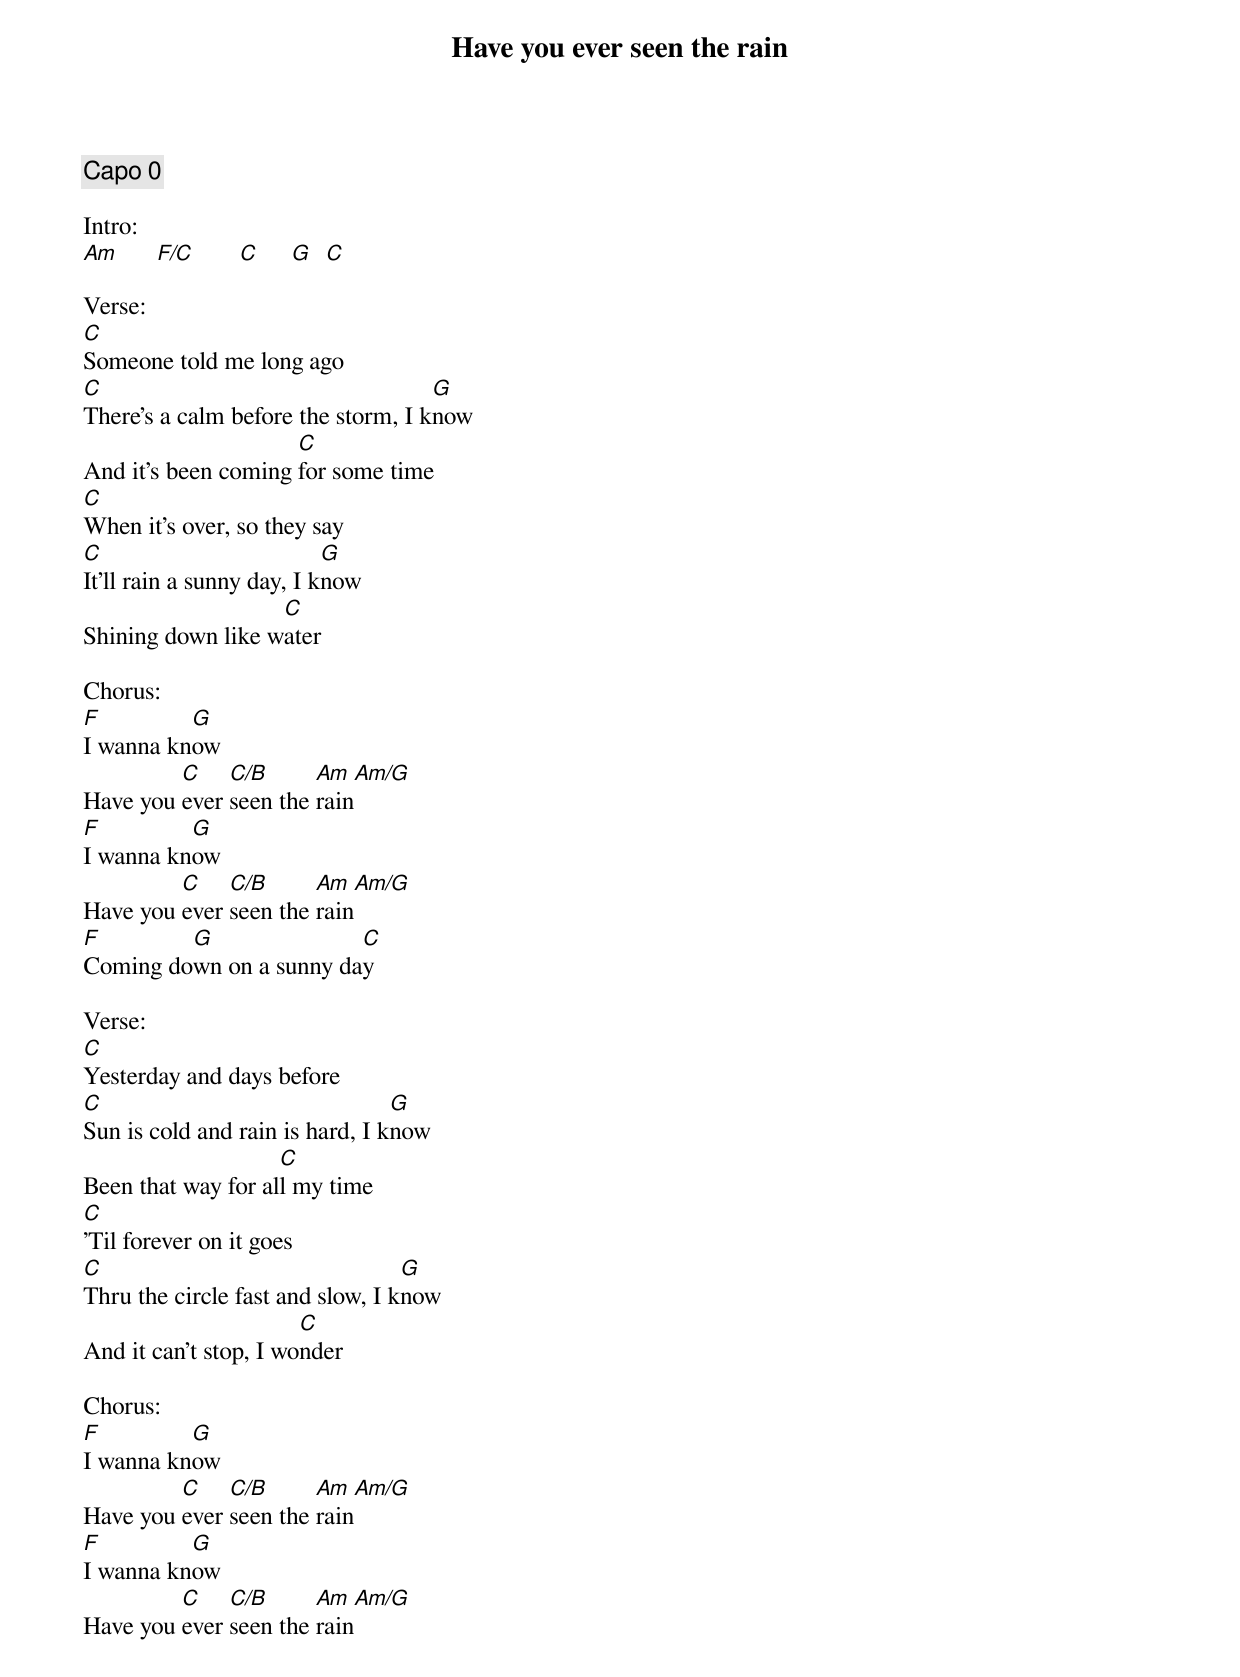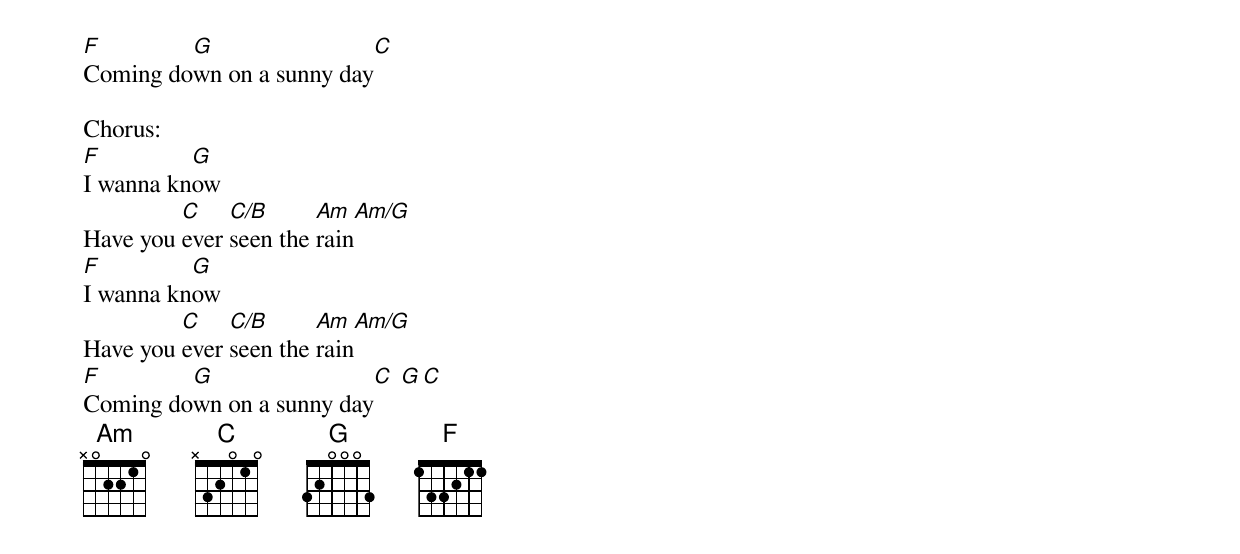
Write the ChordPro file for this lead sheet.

{title:Have you ever seen the rain}
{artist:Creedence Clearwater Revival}
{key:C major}
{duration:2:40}
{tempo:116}
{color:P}

{comment: Capo 0}

Intro:
[Am]      [F/C]       [C]     [G]  [C]

Verse:
[C]Someone told me long ago
[C]There's a calm before the storm, I k[G]now
And it's been coming [C]for some time
[C]When it's over, so they say
[C]It'll rain a sunny day, I k[G]now
Shining down like w[C]ater

Chorus:
[F]I wanna kn[G]ow
Have you [C]ever [C/B]seen the [Am]rain[Am/G]
[F]I wanna kn[G]ow
Have you [C]ever [C/B]seen the [Am]rain[Am/G]
[F]Coming do[G]wn on a sunny da[C]y

Verse:
[C]Yesterday and days before
[C]Sun is cold and rain is hard, I k[G]now
Been that way for al[C]l my time
[C]'Til forever on it goes
[C]Thru the circle fast and slow, I k[G]now
And it can't stop, I wo[C]nder

Chorus:
[F]I wanna kn[G]ow
Have you [C]ever [C/B]seen the [Am]rain[Am/G]
[F]I wanna kn[G]ow
Have you [C]ever [C/B]seen the [Am]rain[Am/G]
[F]Coming do[G]wn on a sunny day[C]

Chorus:
[F]I wanna kn[G]ow
Have you [C]ever [C/B]seen the [Am]rain[Am/G]
[F]I wanna kn[G]ow
Have you [C]ever [C/B]seen the [Am]rain[Am/G]
[F]Coming do[G]wn on a sunny day[C] [G][C]
